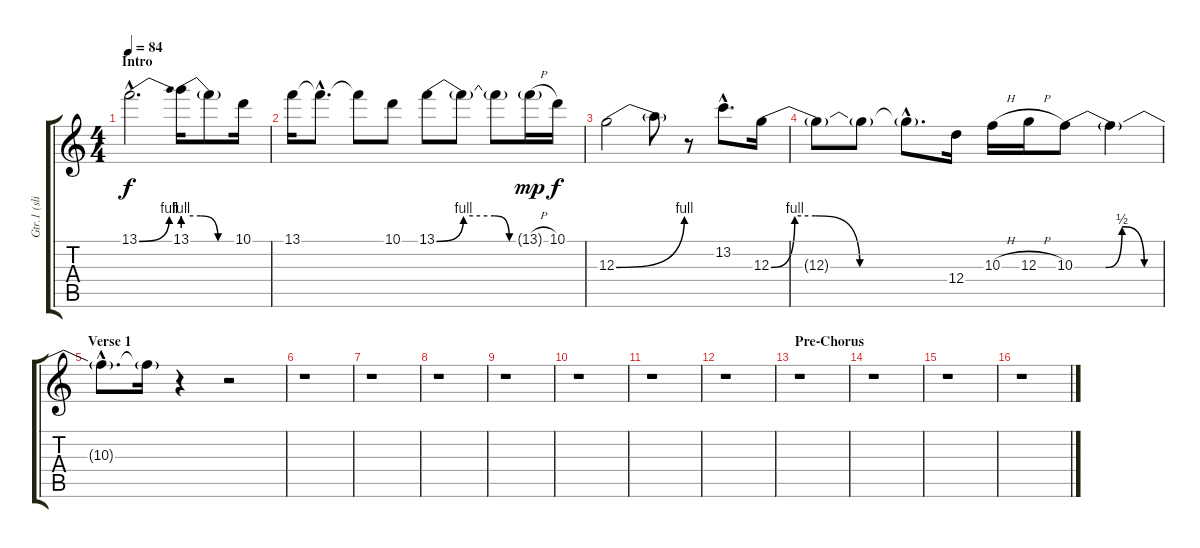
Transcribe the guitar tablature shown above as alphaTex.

\track ("Gtr.1 (slight disto)" "Gtr.1 (sli") {instrument overdrivenguitar}
\staff {score tabs}
\tuning (E4 B3 G3 D3 A2 E2) {hide}
\ts (4 4)
\section ("" "Intro")
\tempo 84
\clef g2
\ks c
13.1{be (bend 0 0 60 4) hac}.2{d dy f instrument overdrivenguitar} 13.1{be (custom 0 4 20 4 40 0 60 0)}.16 13.1{t}.8 10.1.16 |
13.1.16 13.1{hac t}.8{d} 13.1{t}.8 10.1.8 13.1{be (custom 0 0 20 4 43 4 54 0 60 0)}.8 13.1{t}.8 13.1{t}.8 13.1{h g}.16{dy mp} 10.1.16{dy f} |
12.3{be (bend 0 0 60 4)}.2 12.3{t}.8 r.8 13.2{hac}.8{d} 12.3{be (custom 0 0 8 4 15 4 30 0 45 0 60 0)}.16 |
12.3{t}.8 12.3{t}.8 12.3{hac t}.8{d} 12.4.16 10.3{h}.16 12.3{h}.16 10.3{be (custom 0 0 21 0 32 2 47 0 60 0)}.8 10.3{t}.4 |
\section ("" "Verse 1")
10.3{hac t}.8{d} 10.3{t}.16 r.4 r.2 |
r.1 |
r.1 |
r.1 |
r.1 |
r.1 |
r.1 |
r.1 |
\section ("" "Pre-Chorus")
r.1 |
r.1 |
r.1 |
r.1
